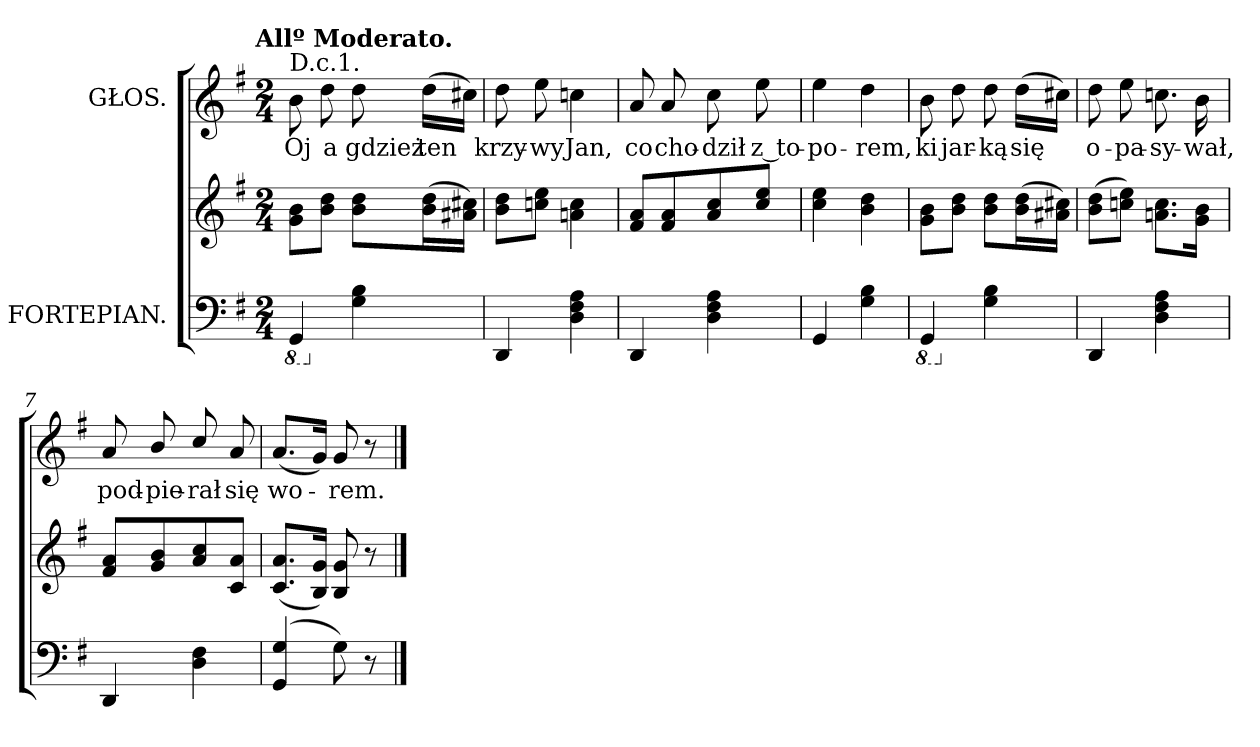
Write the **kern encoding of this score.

**kern	**kern	**kern	**text
*part2	*part2	*part1	*part1
*staff3	*staff2	*staff1	*staff1
*I"FORTEPIAN.	*	*I"GŁOS.	*
*clefF4	*clefG2	*clefG2	*
*k[f#]	*k[f#]	*k[f#]	*
*G:	*G:	*G:	*
!!LO:TX:omd:t=Allº Moderato.
*M2/4	*M2/4	*M2/4	*
*8ba	*	*	*
=1	=1	=1	=1
!	!	!LO:TX:a:t=D.c.1.	!
4GGG/	8g\ 8b\L	8b\	Oj
.	8b\ 8dd\J	8dd\	a
*X8ba	*	*	*
4G\ 4B\	8b\ 8dd\L	8dd\	gdzież
.	(16b\ 16dd\L	(16dd\LL	ten
.	16a#X/ 16cc#X/JJ)	16cc#X\JJ)	.
=2	=2	=2	=2
4DD/	8b\ 8dd\L	8dd\	krzy-
.	8ccn\ 8ee\J	8ee\	-wy
4D\ 4F#\ 4A\	4an\ 4cc\	4ccn\	Jan,
=3	=3	=3	=3
4DD/	8f#/ 8a/L	8a/	co
.	8f#/ 8a/	8a/	cho-
4D\ 4F#\ 4A\	8a/ 8cc/	8cc\	-dził
.	8cc\ 8ee\J	8ee\	z to-
=4	=4	=4	=4
4GG/	4cc\ 4ee\	4ee\	-po-
4G\ 4B\	4b\ 4dd\	4dd\	-rem,
=5	=5	=5	=5
*8ba	*	*	*
4GGG/	8g\ 8b\L	8b\	ki
.	8b\ 8dd\J	8dd\	jar-
*X8ba	*	*	*
4G\ 4B\	8b\ 8dd\L	8dd\	-ką
.	(16b\ 16dd\L	(16dd\LL	się
.	16a#X/ 16cc#X/JJ)	16cc#X\JJ)	.
=6	=6	=6	=6
4DD/	(8b\ 8dd\L	8dd\	o-
.	8ccn\ 8ee\J)	8ee\	-pa-
4D\ 4F#\ 4A\	8.an\ 8.cc\L	8.ccn\	-sy-
.	16g\ 16b\Jk	16b\	-wał,
=7	=7	=7	=7
4DD/	8f#/ 8a/L	8a/	pod-
.	8g/ 8b/	8b/	-pie-
4D\ 4F#\	8a/ 8cc/	8cc/	-rał
.	8c/ 8a/J	8a/	się
=8	=8	=8	=8
(4GG/ 4G/	(8.c/ 8.a/L	(8.a/L	wo-
.	16B/ 16g/Jk)	16g/Jk)	.
8G\)	8B/ 8g/	8g/	rem.
8r	8r	8r	.
==	==	==	==
*-	*-	*-	*-
